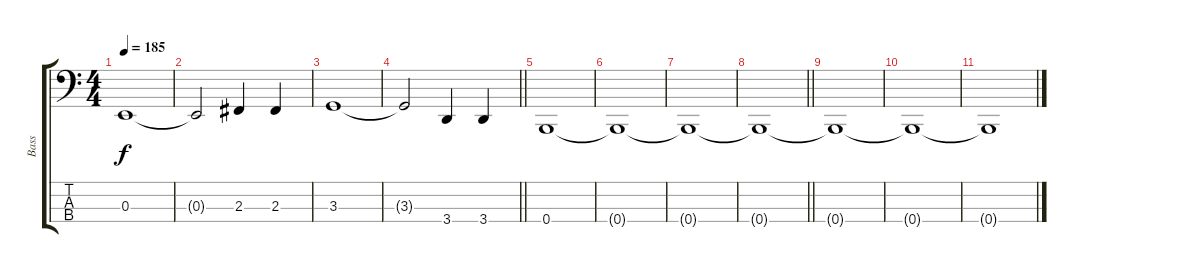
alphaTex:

\track ("Bass" "Bass") {instrument electricbassfinger}
\staff {score tabs}
\tuning (D2 A1 E1 B0) {hide}
\ts (4 4)
\tempo 185
\clef f4
\ks c
0.3.1{dy f} |
0.3{t}.2 2.3.4 2.3.4 |
3.3.1 |
\barLineRight lightlight
3.3{t}.2 3.4.4 3.4.4 |
0.4.1 |
0.4{t}.1 |
0.4{t}.1 |
\barLineRight lightlight
0.4{t}.1 |
0.4{t}.1 |
0.4{t}.1 |
0.4{t}.1
